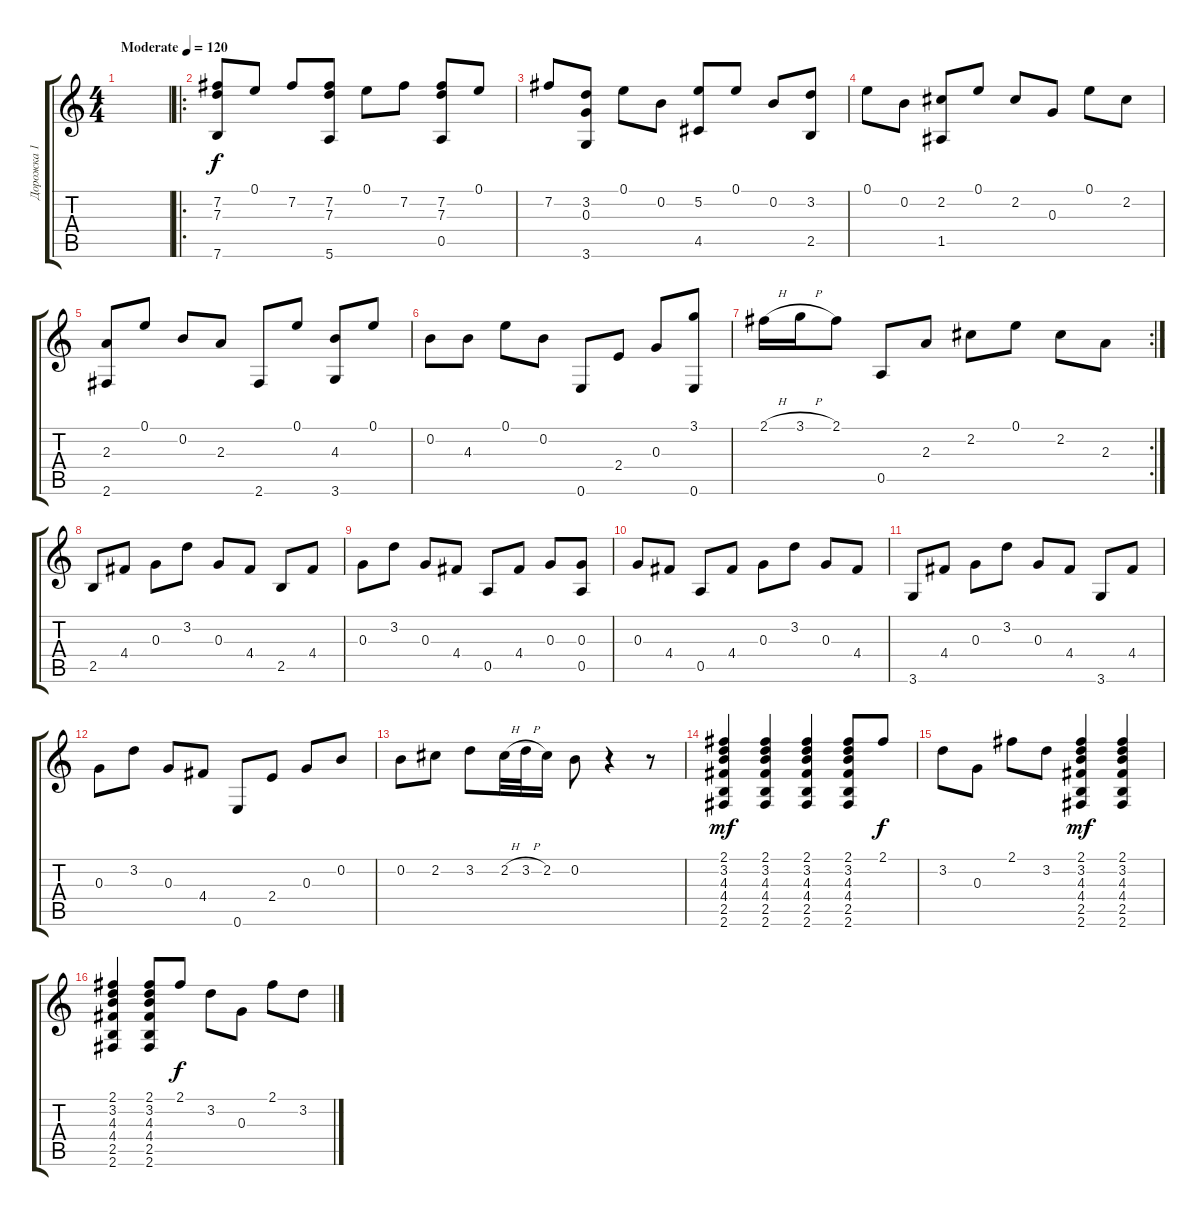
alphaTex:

\track ("Дорожка 1" "Дорожка 1") {instrument acousticguitarnylon}
\staff {score tabs}
\tuning (E4 B3 G3 D3 A2 E2) {hide}
\ts (4 4)
\tempo (120 "Moderate")
\clef g2
\ks c
|
\ro
(7.2 7.3 7.6).8 0.1.8 7.2.8 (7.2 7.3 5.6).8 0.1.8 7.2.8 (7.2 7.3 0.5).8 0.1.8 |
7.2.8 (3.2 0.3 3.6).8 0.1.8 0.2.8 (5.2 4.5).8 0.1.8 0.2.8 (3.2 2.5).8 |
0.1.8 0.2.8 (2.2 1.5).8 0.1.8 2.2.8 0.3.8 0.1.8 2.2.8 |
(2.3 2.6).8 0.1.8 0.2.8 2.3.8 2.6.8 0.1.8 (4.3 3.6).8 0.1.8 |
0.2.8 4.3.8 0.1.8 0.2.8 0.6.8 2.4.8 0.3.8 (3.1 0.6).8 |
\rc 2
2.1{h}.16 3.1{h}.16 2.1.8 0.5.8 2.3.8 2.2.8 0.1.8 2.2.8 2.3.8 |
2.5.8 4.4.8 0.3.8 3.2.8 0.3.8 4.4.8 2.5.8 4.4.8 |
0.3.8 3.2.8 0.3.8 4.4.8 0.5.8 4.4.8 0.3.8 (0.3 0.5).8 |
0.3.8 4.4.8 0.5.8 4.4.8 0.3.8 3.2.8 0.3.8 4.4.8 |
3.6.8 4.4.8 0.3.8 3.2.8 0.3.8 4.4.8 3.6.8 4.4.8 |
0.3.8 3.2.8 0.3.8 4.4.8 0.6.8 2.4.8 0.3.8 0.2.8 |
0.2.8 2.2.8 3.2.8 2.2{h}.32 3.2{h}.32 2.2.16 0.2.8 r.4 r.8 |
(2.1 3.2 4.3 4.4 2.5 2.6).4{dy mf} (2.1 3.2 4.3 4.4 2.5 2.6).4 (2.1 3.2 4.3 4.4 2.5 2.6).4 (2.1 3.2 4.3 4.4 2.5 2.6).8 2.1.8{dy f} |
3.2.8 0.3.8 2.1.8 3.2.8 (2.1 3.2 4.3 4.4 2.5 2.6).4{dy mf} (2.1 3.2 4.3 4.4 2.5 2.6).4 |
(2.1 3.2 4.3 4.4 2.5 2.6).4 (2.1 3.2 4.3 4.4 2.5 2.6).8 2.1.8{dy f} 3.2.8 0.3.8 2.1.8 3.2.8
